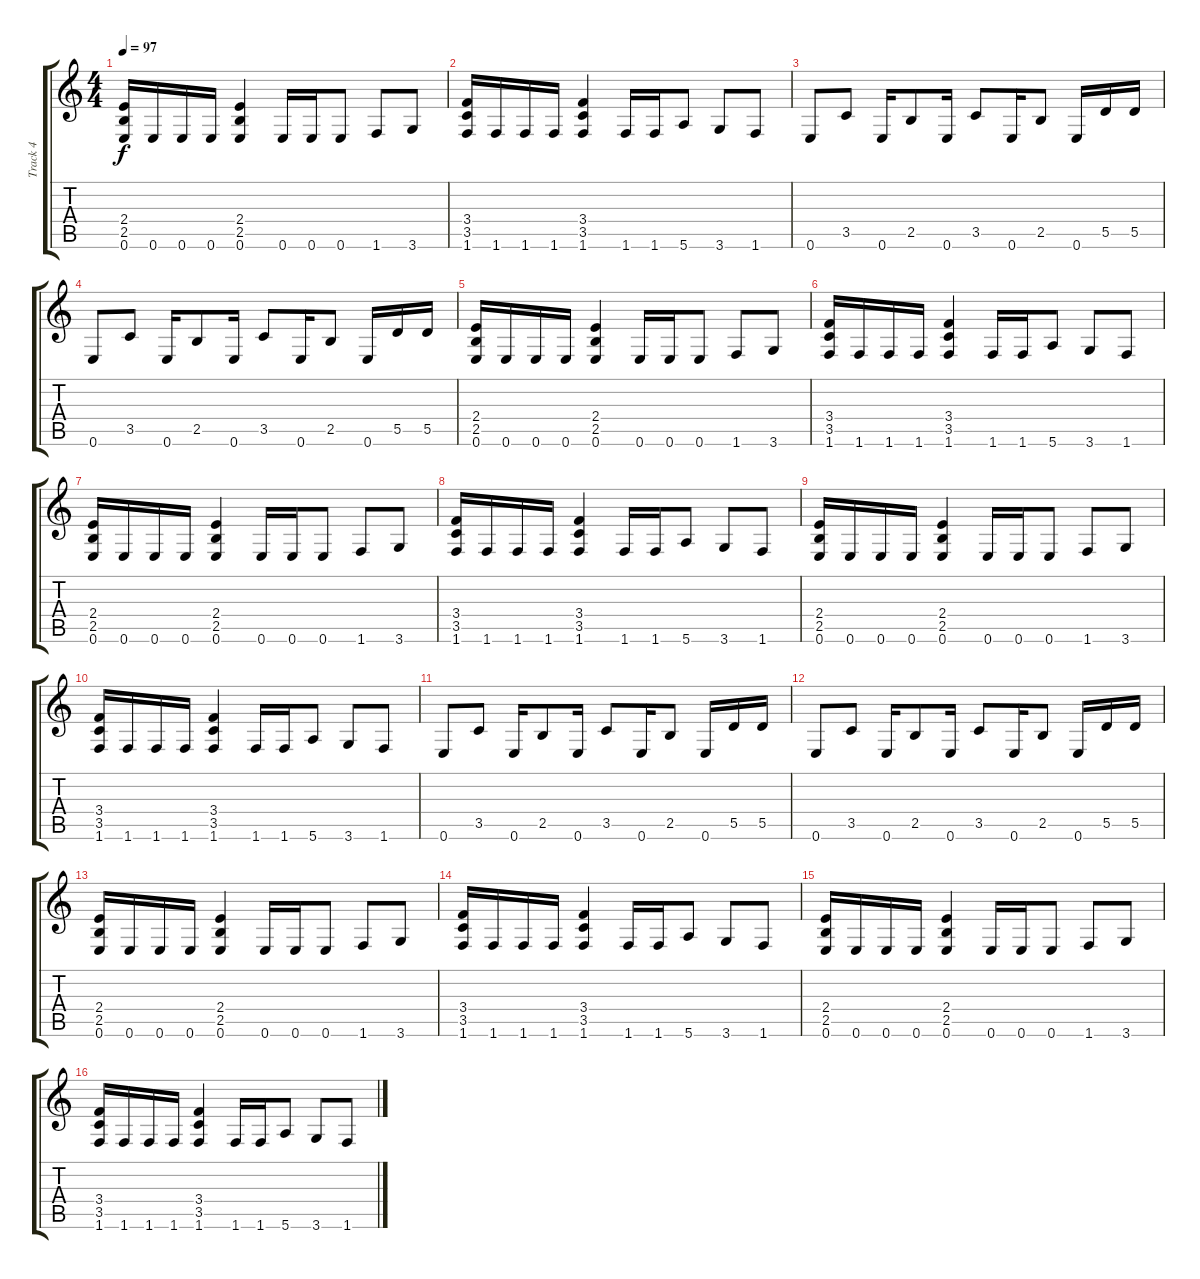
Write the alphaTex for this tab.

\track ("Track 4" "Track 4") {instrument distortionguitar}
\staff {score tabs}
\tuning (E4 B3 G3 D3 A2 E2) {hide}
\ts (4 4)
\tempo 97
\clef g2
\ks c
(2.4 2.5 0.6).16{dy f} 0.6.16 0.6.16 0.6.16 (2.4 2.5 0.6).4 0.6.16 0.6.16 0.6.8 1.6.8 3.6.8 |
(3.4 3.5 1.6).16 1.6.16 1.6.16 1.6.16 (3.4 3.5 1.6).4 1.6.16 1.6.16 5.6.8 3.6.8 1.6.8 |
0.6.8 3.5.8 0.6.16 2.5.8 0.6.16 3.5.8 0.6.16 2.5.8 0.6.16 5.5.16 5.5.16 |
0.6.8 3.5.8 0.6.16 2.5.8 0.6.16 3.5.8 0.6.16 2.5.8 0.6.16 5.5.16 5.5.16 |
(2.4 2.5 0.6).16 0.6.16 0.6.16 0.6.16 (2.4 2.5 0.6).4 0.6.16 0.6.16 0.6.8 1.6.8 3.6.8 |
(3.4 3.5 1.6).16 1.6.16 1.6.16 1.6.16 (3.4 3.5 1.6).4 1.6.16 1.6.16 5.6.8 3.6.8 1.6.8 |
(2.4 2.5 0.6).16 0.6.16 0.6.16 0.6.16 (2.4 2.5 0.6).4 0.6.16 0.6.16 0.6.8 1.6.8 3.6.8 |
(3.4 3.5 1.6).16 1.6.16 1.6.16 1.6.16 (3.4 3.5 1.6).4 1.6.16 1.6.16 5.6.8 3.6.8 1.6.8 |
(2.4 2.5 0.6).16 0.6.16 0.6.16 0.6.16 (2.4 2.5 0.6).4 0.6.16 0.6.16 0.6.8 1.6.8 3.6.8 |
(3.4 3.5 1.6).16 1.6.16 1.6.16 1.6.16 (3.4 3.5 1.6).4 1.6.16 1.6.16 5.6.8 3.6.8 1.6.8 |
0.6.8 3.5.8 0.6.16 2.5.8 0.6.16 3.5.8 0.6.16 2.5.8 0.6.16 5.5.16 5.5.16 |
0.6.8 3.5.8 0.6.16 2.5.8 0.6.16 3.5.8 0.6.16 2.5.8 0.6.16 5.5.16 5.5.16 |
(2.4 2.5 0.6).16 0.6.16 0.6.16 0.6.16 (2.4 2.5 0.6).4 0.6.16 0.6.16 0.6.8 1.6.8 3.6.8 |
(3.4 3.5 1.6).16 1.6.16 1.6.16 1.6.16 (3.4 3.5 1.6).4 1.6.16 1.6.16 5.6.8 3.6.8 1.6.8 |
(2.4 2.5 0.6).16 0.6.16 0.6.16 0.6.16 (2.4 2.5 0.6).4 0.6.16 0.6.16 0.6.8 1.6.8 3.6.8 |
(3.4 3.5 1.6).16 1.6.16 1.6.16 1.6.16 (3.4 3.5 1.6).4 1.6.16 1.6.16 5.6.8 3.6.8 1.6.8
